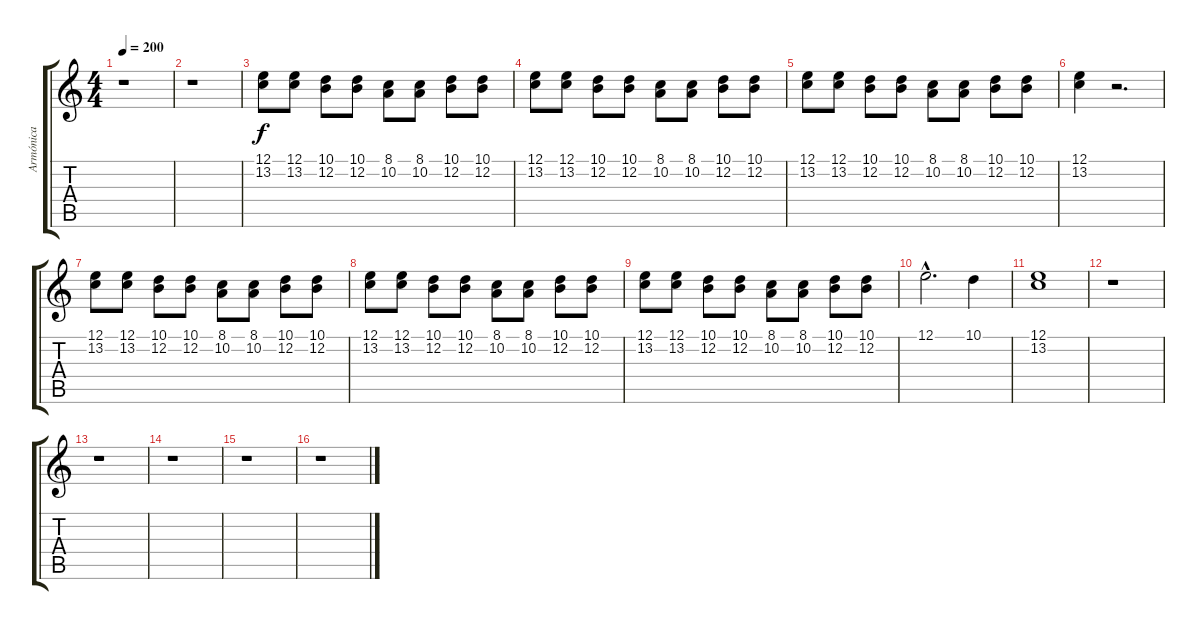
\track ("Armónica" "Armónica") {instrument harmonica}
\staff {score tabs}
\tuning (E4 B3 G3 D3 A2 E2) {hide}
\ts (4 4)
\tempo 200
\clef g2
\ks c
r.1{dy f} |
r.1 |
(12.1 13.2).8 (12.1 13.2).8 (10.1 12.2).8 (10.1 12.2).8 (8.1 10.2).8 (8.1 10.2).8 (10.1 12.2).8 (10.1 12.2).8 |
(12.1 13.2).8 (12.1 13.2).8 (10.1 12.2).8 (10.1 12.2).8 (8.1 10.2).8 (8.1 10.2).8 (10.1 12.2).8 (10.1 12.2).8 |
(12.1 13.2).8 (12.1 13.2).8 (10.1 12.2).8 (10.1 12.2).8 (8.1 10.2).8 (8.1 10.2).8 (10.1 12.2).8 (10.1 12.2).8 |
(12.1 13.2).4 r.2{d} |
(12.1 13.2).8 (12.1 13.2).8 (10.1 12.2).8 (10.1 12.2).8 (8.1 10.2).8 (8.1 10.2).8 (10.1 12.2).8 (10.1 12.2).8 |
(12.1 13.2).8 (12.1 13.2).8 (10.1 12.2).8 (10.1 12.2).8 (8.1 10.2).8 (8.1 10.2).8 (10.1 12.2).8 (10.1 12.2).8 |
(12.1 13.2).8 (12.1 13.2).8 (10.1 12.2).8 (10.1 12.2).8 (8.1 10.2).8 (8.1 10.2).8 (10.1 12.2).8 (10.1 12.2).8 |
12.1{hac}.2{d} 10.1.4 |
(12.1 13.2).1 |
r.1 |
r.1 |
r.1 |
r.1 |
r.1
